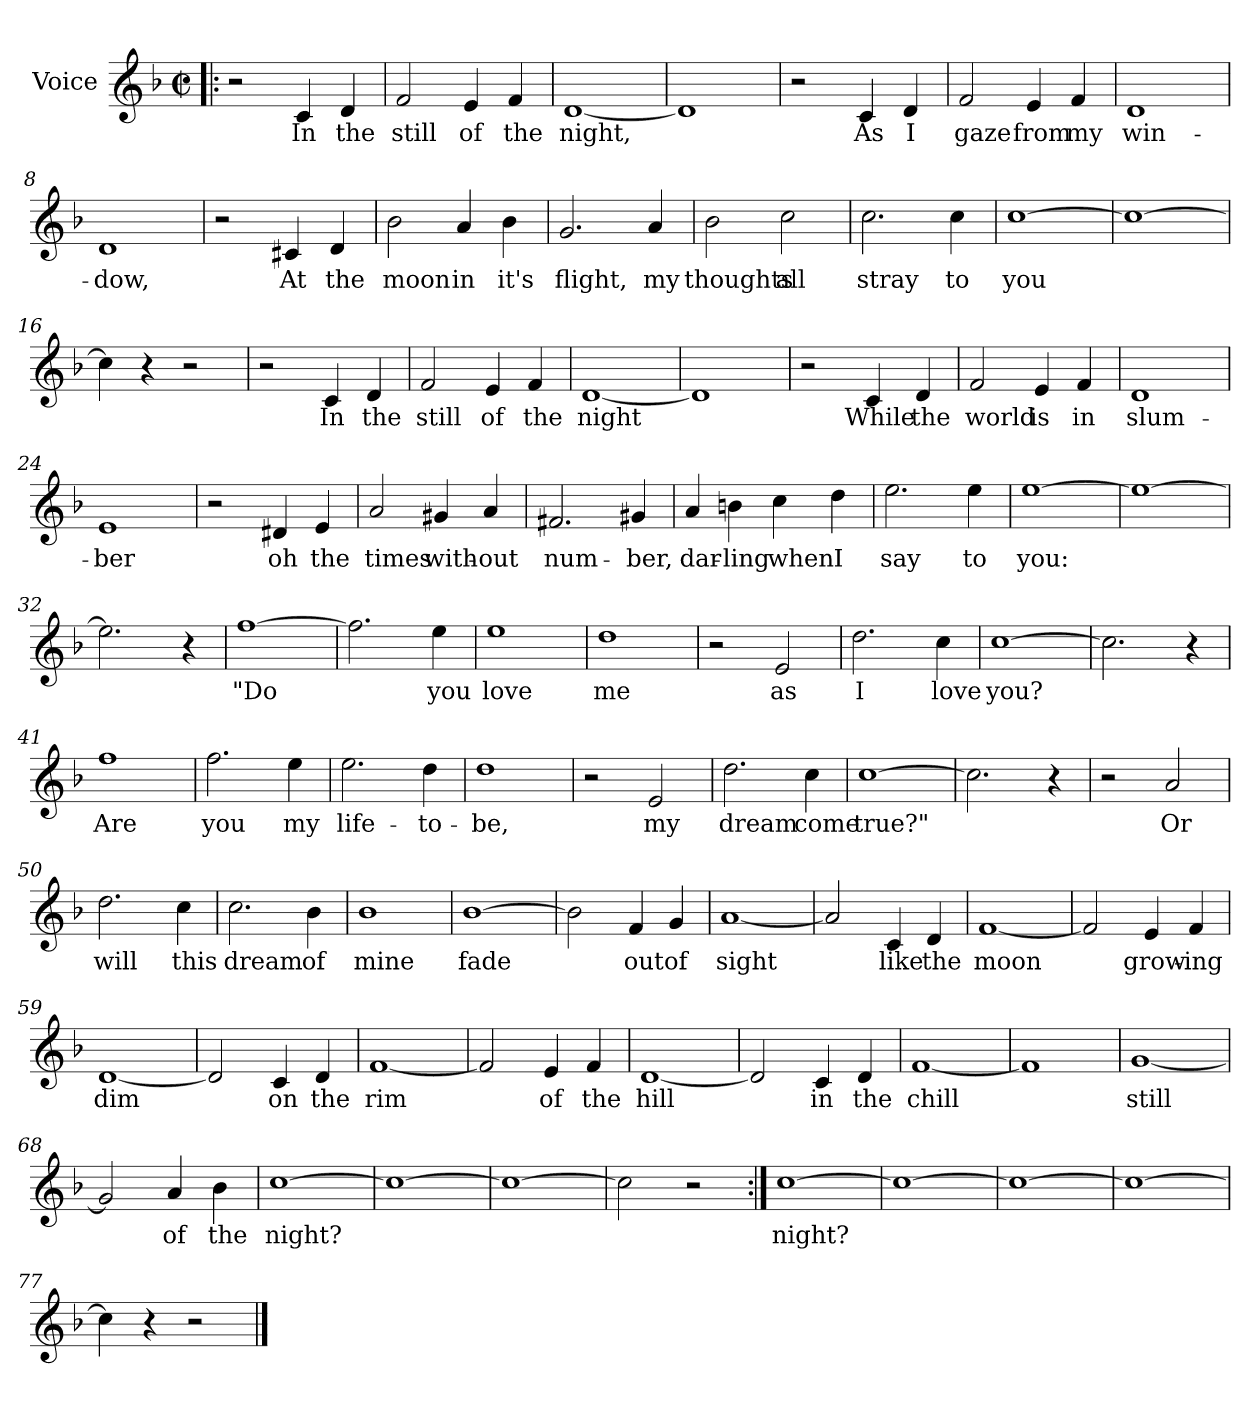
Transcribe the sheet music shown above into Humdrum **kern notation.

**kern	**text
*part1	*part1
*staff1	*staff1
*I"Voice	*
*clefG2	*
*k[b-]	*
*F:	*
*M2/2	*
*met(c|)	*
=1!|:	=1!|:
2r	.
4c/	In
4d/	the
=2	=2
2f/	still
4e/	of
4f/	the
=3	=3
[1d	night,
=4	=4
1d]	.
=5	=5
2r	.
4c/	As
4d/	I
=6	=6
2f/	gaze
4e/	from
4f/	my
=7	=7
1d	win-
=8	=8
1d	dow,
=9	=9
2r	.
4c#X/	At
4d/	the
!!LO:LB:g=z
=10	=10
2b-\	moon
4a/	in
4b-\	it's
=11	=11
2.g/	flight,
4a/	my
=12	=12
2b-\	thoughts
2cc\	all
=13	=13
2.cc\	stray
4cc\	to
=14	=14
[1cc	you
=15	=15
1cc_	.
=16	=16
4cc\]	.
4r	.
2r	.
=17	=17
2r	.
4c/	In
4d/	the
=18	=18
2f/	still
4e/	of
4f/	the
!!LO:LB:g=z
=19	=19
[1d	night
=20	=20
1d]	.
=21	=21
2r	.
4c/	While
4d/	the
=22	=22
2f/	world
4e/	is
4f/	in
=23	=23
1d	slum-
=24	=24
1e	-ber
=25	=25
2r	.
4d#X/	oh
4e/	the
=26	=26
2a/	times
4g#X/	with-
4a/	-out
!!LO:LB:g=z
=27	=27
2.f#X/	num-
4g#X/	-ber,
=28	=28
4a/	dar-
4bn\	ling
4cc\	when
4dd\	I
=29	=29
2.ee\	say
4ee\	to
=30	=30
[1ee	you:
=31	=31
1ee_	.
=32	=32
2.ee\]	.
4r	.
=33	=33
[1ff	"Do
=34	=34
2.ff\]	.
4ee\	you
=35	=35
1ee	love
=36	=36
1dd	me
=37	=37
2r	.
2e/	as
!!LO:LB:g=z
=38	=38
2.dd\	I
4cc\	love
=39	=39
[1cc	you?
=40	=40
2.cc\]	.
4r	.
=41	=41
1ff	Are
=42	=42
2.ff\	you
4ee\	my
=43	=43
2.ee\	life-
4dd\	-to-
=44	=44
1dd	-be,
=45	=45
2r	.
2e/	my
=46	=46
2.dd\	dream
4cc\	come
=47	=47
[1cc	true?"
=48	=48
2.cc\]	.
4r	.
!!LO:LB:g=z
=49	=49
2r	.
2a/	Or
=50	=50
2.dd\	will
4cc\	this
=51	=51
2.cc\	dream
4b-\	of
=52	=52
1b-	mine
=53	=53
[1b-	fade
=54	=54
2b-\]	.
4f/	out
4g/	of
=55	=55
[1a	sight
=56	=56
2a/]	.
4c/	like
4d/	the
!!LO:LB:g=z
=57	=57
[1f	moon
=58	=58
2f/]	.
4e/	grow-
4f/	-ing
=59	=59
[1d	dim
=60	=60
2d/]	.
4c/	on
4d/	the
=61	=61
[1f	rim
=62	=62
2f/]	.
4e/	of
4f/	the
=63	=63
[1d	hill
=64	=64
2d/]	.
4c/	in
4d/	the
=65	=65
[1f	chill
=66	=66
1f]	.
!!LO:LB:g=z
=67	=67
[1g	still
=68	=68
2g/]	.
4a/	of
4b-\	the
=69	=69
[1cc	night?
=70	=70
1cc_	.
=71	=71
1cc_	.
=72	=72
2cc\]	.
2r	.
=73:|!	=73:|!
[1cc	night?
=74	=74
1cc_	.
=75	=75
1cc_	.
=76	=76
1cc_	.
=77	=77
4cc\]	.
4r	.
2r	.
==	==
*-	*-
